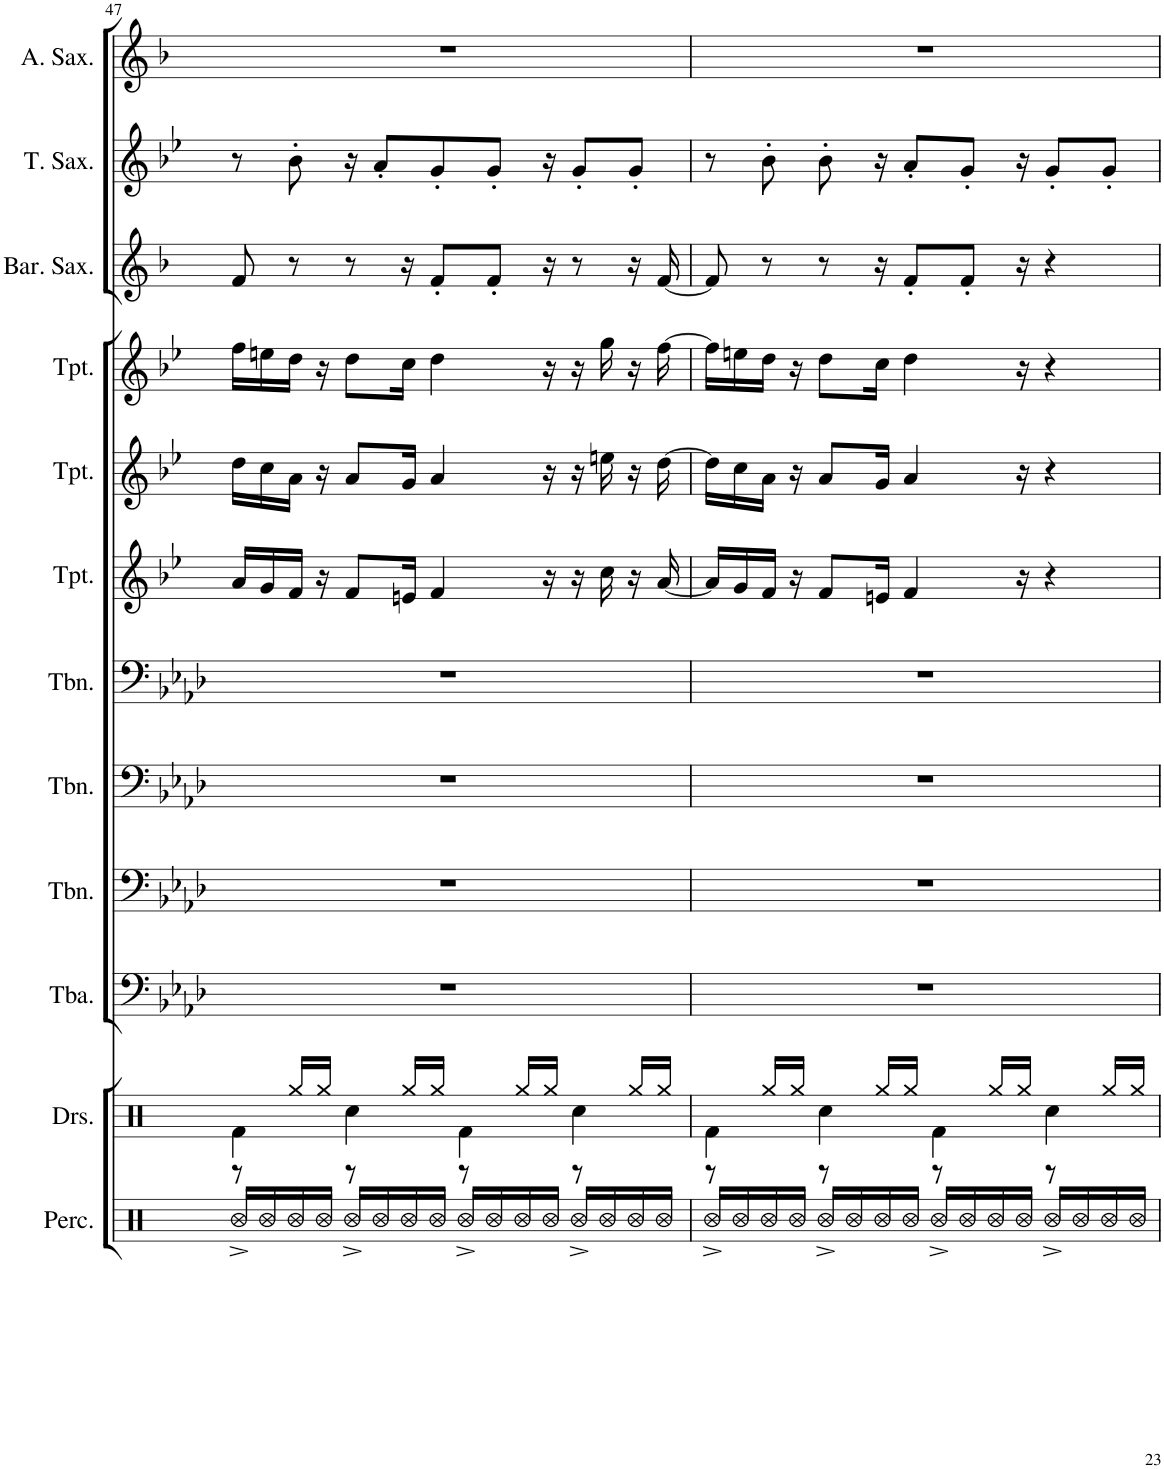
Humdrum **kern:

**kern	**kern	**kern	**kern	**kern	**kern	**kern	**kern	**kern	**kern	**kern	**kern
*part12	*part11	*part10	*part9	*part8	*part7	*part6	*part5	*part4	*part3	*part2	*part1
*staff12	*staff11	*staff10	*staff9	*staff8	*staff7	*staff6	*staff5	*staff4	*staff3	*staff2	*staff1
*I"Percussion	*I"Drumset	*I"Tuba	*I"Trombone	*I"Trombone	*I"Trombone	*I"Trumpet	*I"Trumpet	*I"Trumpet	*I"Baritone Saxophone	*I"Tenor Saxophone	*I"Alto Saxophone
*I'Perc.	*I'Drs.	*I'Tba.	*I'Tbn.	*I'Tbn.	*I'Tbn.	*I'Tpt.	*I'Tpt.	*I'Tpt.	*I'Bar. Sax.	*I'T. Sax.	*I'A. Sax.
!!LO:PB:g=z
*clefX	*clefX	*clefF4	*clefF4	*clefF4	*clefF4	*clefG2	*clefG2	*clefG2	*clefG2	*clefG2	*clefG2
*	*	*	*	*	*	*Trd1c2	*Trd1c2	*Trd1c2	*Trd12c21	*Trd8c14	*Trd5c9
*k[]	*k[]	*k[b-e-a-d-]	*k[b-e-a-d-]	*k[b-e-a-d-]	*k[b-e-a-d-]	*k[b-e-]	*k[b-e-]	*k[b-e-]	*k[b-]	*k[b-e-]	*k[b-]
*M4/4	*M4/4	*M4/4	*M4/4	*M4/4	*M4/4	*M4/4	*M4/4	*M4/4	*M4/4	*M4/4	*M4/4
=47	=47	=47	=47	=47	=47	=47	=47	=47	=47	=47	=47
*	*^	*	*	*	*	*	*	*	*	*	*
16R^/LL	4Rf\	8r	1r	1r	1r	1r	16a/LL	16dd\LL	16ff\LL	8f/	8r	1r
16R/	.	.	.	.	.	.	16g/	16cc\	16een\	.	.	.
16R/	.	16Rgg/LL	.	.	.	.	16f/JJ	16a\JJ	16dd\JJ	8r	8b-'\	.
16R/JJ	.	16Rgg/JJ	.	.	.	.	16r	16r	16r	.	.	.
16R^/LL	4Rcc\	8r	.	.	.	.	8f/L	8a/L	8dd\L	8r	16r	.
16R/	.	.	.	.	.	.	.	.	.	.	8a'/L	.
16R/	.	16Rgg/LL	.	.	.	.	16en/Jk	16g/Jk	16cc\Jk	16r	.	.
16R/JJ	.	16Rgg/JJ	.	.	.	.	4f/	4a/	4dd\	8f'/L	8g'/	.
16R^/LL	4Rf\	8r	.	.	.	.	.	.	.	.	.	.
16R/	.	.	.	.	.	.	.	.	.	8f'/J	8g'/J	.
16R/	.	16Rgg/LL	.	.	.	.	.	.	.	.	.	.
16R/JJ	.	16Rgg/JJ	.	.	.	.	16r	16r	16r	16r	16r	.
16R^/LL	4Rcc\	8r	.	.	.	.	16r	16r	16r	8r	8g'/L	.
16R/	.	.	.	.	.	.	16cc\	16een\	16gg\	.	.	.
16R/	.	16Rgg/LL	.	.	.	.	16r	16r	16r	16r	8g'/J	.
16R/JJ	.	16Rgg/JJ	.	.	.	.	[16a/	[16dd\	[16ff\	[16f/	.	.
=48	=48	=48	=48	=48	=48	=48	=48	=48	=48	=48	=48	=48
16R^/LL	4Rf\	8r	1r	1r	1r	1r	16a/LL]	16dd\LL]	16ff\LL]	8f/]	8r	1r
16R/	.	.	.	.	.	.	16g/	16cc\	16een\	.	.	.
16R/	.	16Rgg/LL	.	.	.	.	16f/JJ	16a\JJ	16dd\JJ	8r	8b-'\	.
16R/JJ	.	16Rgg/JJ	.	.	.	.	16r	16r	16r	.	.	.
16R^/LL	4Rcc\	8r	.	.	.	.	8f/L	8a/L	8dd\L	8r	8b-'\	.
16R/	.	.	.	.	.	.	.	.	.	.	.	.
16R/	.	16Rgg/LL	.	.	.	.	16en/Jk	16g/Jk	16cc\Jk	16r	16r	.
16R/JJ	.	16Rgg/JJ	.	.	.	.	4f/	4a/	4dd\	8f'/L	8a'/L	.
16R^/LL	4Rf\	8r	.	.	.	.	.	.	.	.	.	.
16R/	.	.	.	.	.	.	.	.	.	8f'/J	8g'/J	.
16R/	.	16Rgg/LL	.	.	.	.	.	.	.	.	.	.
16R/JJ	.	16Rgg/JJ	.	.	.	.	16r	16r	16r	16r	16r	.
16R^/LL	4Rcc\	8r	.	.	.	.	4r	4r	4r	4r	8g'/L	.
16R/	.	.	.	.	.	.	.	.	.	.	.	.
16R/	.	16Rgg/LL	.	.	.	.	.	.	.	.	8g'/J	.
16R/JJ	.	16Rgg/JJ	.	.	.	.	.	.	.	.	.	.
*	*v	*v	*	*	*	*	*	*	*	*	*	*
=	=	=	=	=	=	=	=	=	=	=	=
*-	*-	*-	*-	*-	*-	*-	*-	*-	*-	*-	*-
